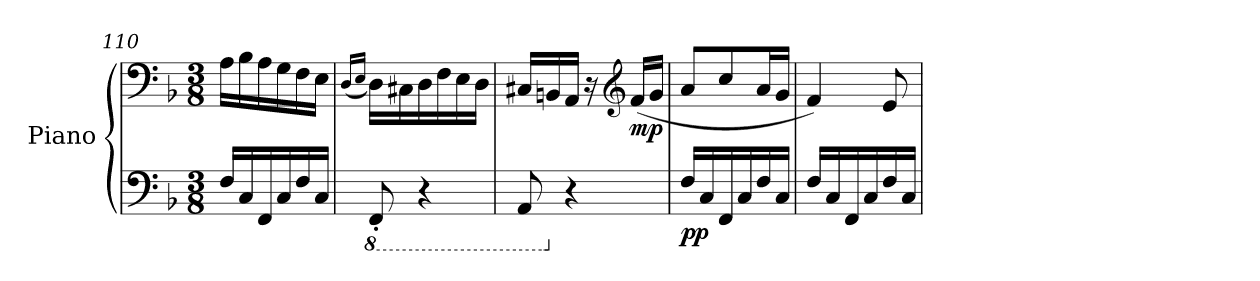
**kern	**kern	**dynam
*part1	*part1	*part1
*staff2	*staff1	*staff1/2
*I"Piano	*	*
*I'Pno.	*	*
*clefF4	*clefF4	*
*k[b-]	*k[b-]	*
*M3/8	*M3/8	*
=110	=110	=110
16F/LL	16A\LL	.
16C/	16B-\	.
16FF/	16A\	.
16C/	16G\	.
16F/	16F\	.
16C/JJ	16E\JJ	.
=111	=111	=111
.	(<16qD/LL	.
.	16qE/JJ	.
*8ba	*	*
8FFF'/	16D\LL)	.
.	16C#X\	.
4r	16D\	.
.	16F\	.
.	16E\	.
.	16D\JJ	.
=112	=112	=112
8AAA/	16C#X/LL	.
.	16BBn/	.
*X8ba	*	*
4r	16AA/JJ	.
.	16r	.
*	*clefG2	*
!	!	!LO:DY:b
.	(<16f/LL	mp
.	16g/JJ	.
=113	=113	=113
!	!	!LO:DY:b=2
16F/LL	8a/L	pp
16C/	.	.
16FF/	8cc/	.
16C/	.	.
16F/	16a/L	.
16C/JJ	16g/JJ	.
=114	=114	=114
16F/LL	4f/)	.
16C/	.	.
16FF/	.	.
16C/	.	.
16F/	8e/	.
16C/JJ	.	.
=	=	=
*-	*-	*-
